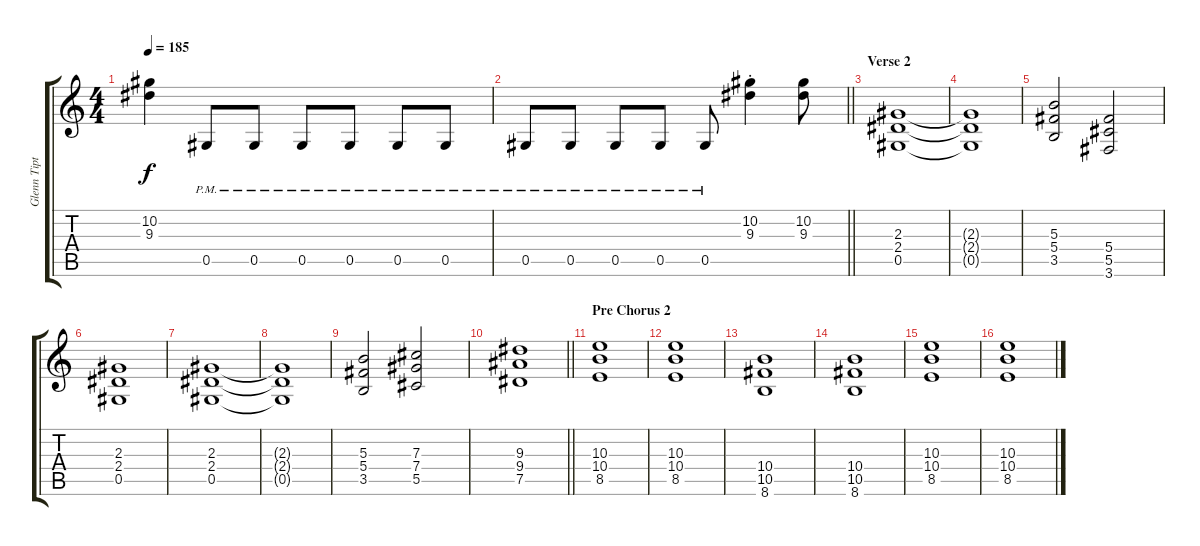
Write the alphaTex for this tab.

\track ("Glenn Tipton" "Glenn Tipt") {instrument distortionguitar}
\staff {score tabs}
\tuning (Eb4 Bb3 Gb3 Db3 Ab2 Eb2) {hide}
\ts (4 4)
\tempo 185
\clef g2
\ks c
(10.2{t} 9.3{t}).4{dy f} 0.5{pm}.8 0.5{pm}.8 0.5{pm}.8 0.5{pm}.8 0.5{pm}.8 0.5{pm}.8 |
\barLineRight lightlight
0.5{pm}.8 0.5{pm}.8 0.5{pm}.8 0.5{pm}.8 0.5{pm}.8 (10.2{st} 9.3{st}).4 (10.2 9.3).8 |
\section ("" "Verse 2")
(2.3 2.4 0.5).1 |
(2.3{t} 2.4{t} 0.5{t}).1 |
(5.3 5.4 3.5).2 (5.4 5.5 3.6).2 |
(2.3 2.4 0.5).1 |
(2.3 2.4 0.5).1 |
(2.3{t} 2.4{t} 0.5{t}).1 |
(5.3 5.4 3.5).2 (7.3 7.4 5.5).2 |
\barLineRight lightlight
(9.3 9.4 7.5).1 |
\section ("" "Pre Chorus 2")
(10.3 10.4 8.5).1 |
(10.3 10.4 8.5).1 |
(10.4 10.5 8.6).1 |
(10.4 10.5 8.6).1 |
(10.3 10.4 8.5).1 |
(10.3 10.4 8.5).1
